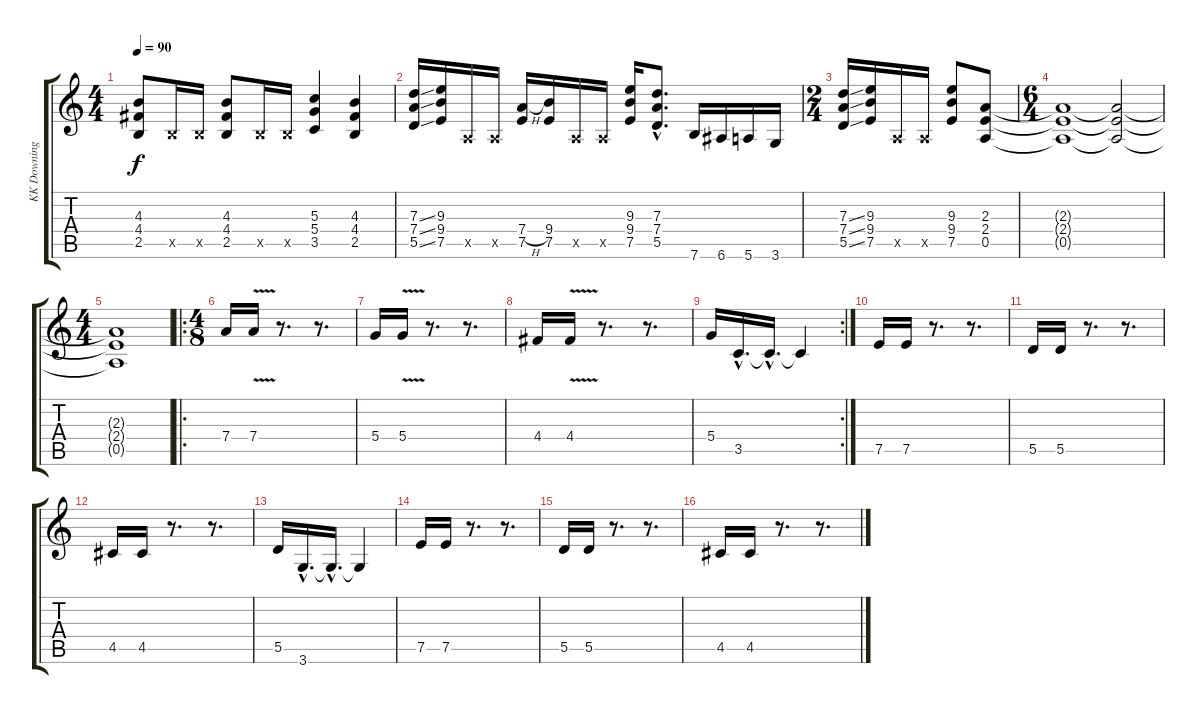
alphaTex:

\track ("KK Downing" "KK Downing") {instrument distortionguitar}
\staff {score tabs}
\tuning (E4 B3 G3 D3 A2 E2) {hide}
\ts (4 4)
\tempo 90
\clef g2
\ks c
(4.3 4.4 2.5).8{dy f} 2.5{x}.16 2.5{x}.16 (4.3 4.4 2.5).8 2.5{x}.16 2.5{x}.16 (5.3 5.4 3.5).4 (4.3 4.4 2.5).4 |
(7.3{ss} 7.4{ss} 5.5{ss}).16 (9.3 9.4 7.5).16 0.5{x}.16 0.5{x}.16 (7.4{h} 7.5).16 (9.4 7.5).16 0.5{x}.16 0.5{x}.16 (9.3 9.4 7.5).16 (7.3{hac} 7.4{hac} 5.5{hac}).8{d} 7.6.16 6.6.16 5.6.16 3.6.16 |
\ts (2 4)
(7.3{ss} 7.4{ss} 5.5{ss}).16 (9.3 9.4 7.5).16 0.5{x}.16 0.5{x}.16 (9.3 9.4 7.5).8 (2.3 2.4 0.5).8 |
\ts (6 4)
(2.3{t} 2.4{t} 0.5{t}).1 (2.3{t} 2.4{t} 0.5{t}).2 |
\ts (4 4)
(2.3{t} 2.4{t} 0.5{t}).1 |
\ro
\ts (4 8)
7.4.16 7.4{v}.16 r.8{d} r.8{d} |
5.4.16 5.4{v}.16 r.8{d} r.8{d} |
4.4.16 4.4{v}.16 r.8{d} r.8{d} |
\rc 2
5.4.16 3.5{hac}.16{d} 3.5{hac t}.16{d} 3.5{t}.4 |
7.5.16 7.5.16 r.8{d} r.8{d} |
5.5.16 5.5.16 r.8{d} r.8{d} |
4.5.16 4.5.16 r.8{d} r.8{d} |
5.5.16 3.6{hac}.16{d} 3.6{hac t}.16{d} 3.6{t}.4 |
7.5.16 7.5.16 r.8{d} r.8{d} |
5.5.16 5.5.16 r.8{d} r.8{d} |
4.5.16 4.5.16 r.8{d} r.8{d}
